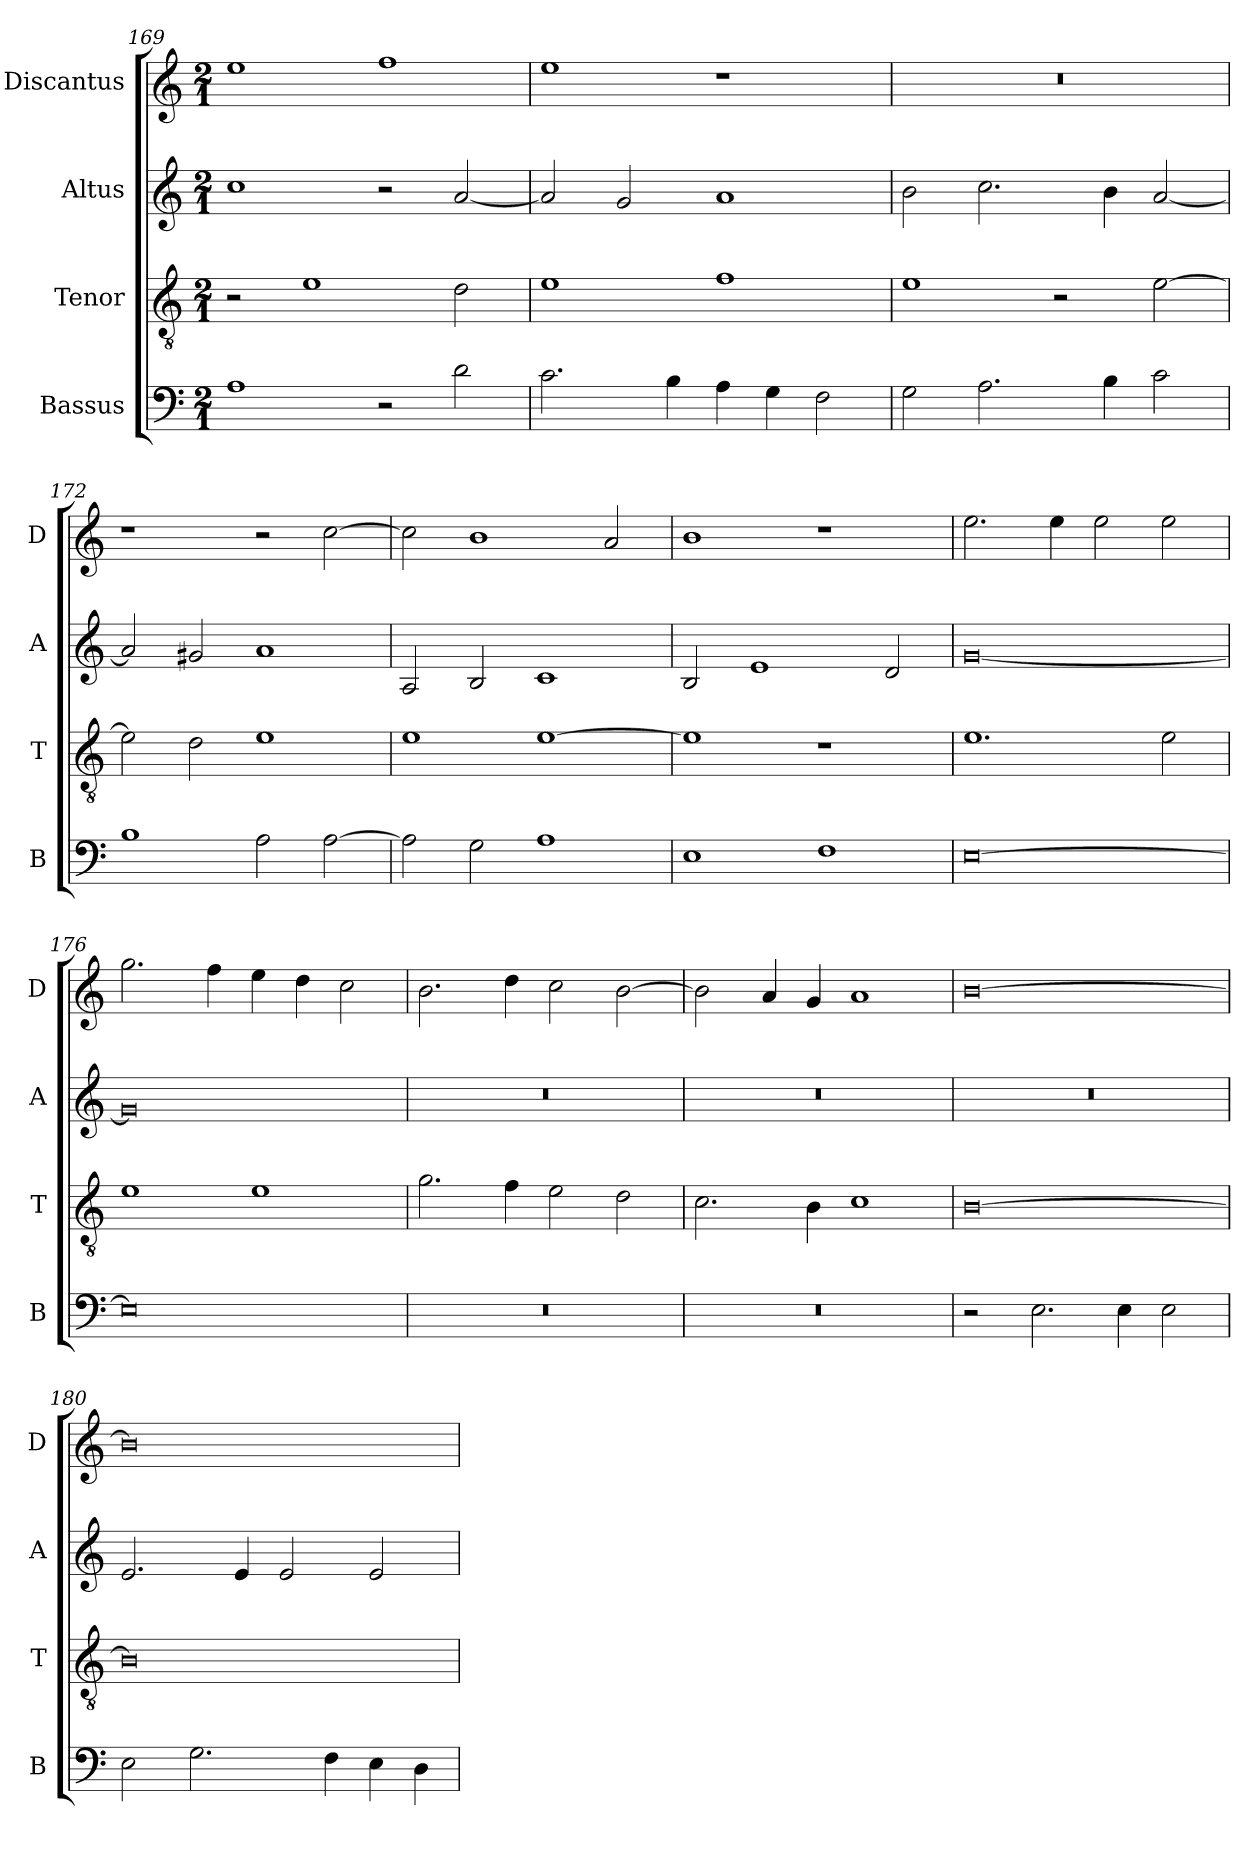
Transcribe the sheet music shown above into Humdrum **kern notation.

**kern	**kern	**kern	**kern
*part4	*part3	*part2	*part1
*staff4	*staff3	*staff2	*staff1
*I"Bassus	*I"Tenor	*I"Altus	*I"Discantus
*I'B	*I'T	*I'A	*I'D
*clefF4	*clefGv2	*clefG2	*clefG2
*k[]	*k[]	*k[]	*k[]
*M2/1	*M2/1	*M2/1	*M2/1
=169	=169	=169	=169
1A	2r	1cc	1ee
.	1e	.	.
2r	.	2r	1ff
2d\	2d\	[2a/	.
=170	=170	=170	=170
2.c\	1e	2a/]	1ee
.	.	2g/	.
4B\	.	.	.
4A\	1f	1a	1r
4G\	.	.	.
2F\	.	.	.
=171	=171	=171	=171
2G\	1e	2b\	0r
2.A\	.	2.cc\	.
.	2r	.	.
4B\	.	4b\	.
2c\	[2e\	[2a/	.
=172	=172	=172	=172
1B	2e\]	2a/]	1r
.	2d\	2g#X/	.
2A\	1e	1a	2r
[2A\	.	.	[2cc\
=173	=173	=173	=173
2A\]	1e	2A/	2cc\]
2G\	.	2B/	1b
1A	[1e	1c	.
.	.	.	2a/
=174	=174	=174	=174
1E	1e]	2B/	1b
.	.	1e	.
1F	1r	.	1r
.	.	2d/	.
=175	=175	=175	=175
[0E	1.e	[0g	2.ee\
.	.	.	4ee\
.	.	.	2ee\
.	2e\	.	2ee\
=176	=176	=176	=176
0E]	1e	0g]	2.gg\
.	.	.	4ff\
.	1e	.	4ee\
.	.	.	4dd\
.	.	.	2cc\
=177	=177	=177	=177
0r	2.g\	0r	2.b\
.	4f\	.	4dd\
.	2e\	.	2cc\
.	2d\	.	[2b\
=178	=178	=178	=178
0r	2.c\	0r	2b\]
.	.	.	4a/
.	4B\	.	4g/
.	1c	.	1a
=179	=179	=179	=179
2r	[0B	0r	[0b
2.E\	.	.	.
4E\	.	.	.
2E\	.	.	.
=180	=180	=180	=180
2E\	0B]	2.e/	0b]
2.G\	.	.	.
.	.	4e/	.
.	.	2e/	.
4F\	.	.	.
4E\	.	2e/	.
4D\	.	.	.
=	=	=	=
*-	*-	*-	*-
